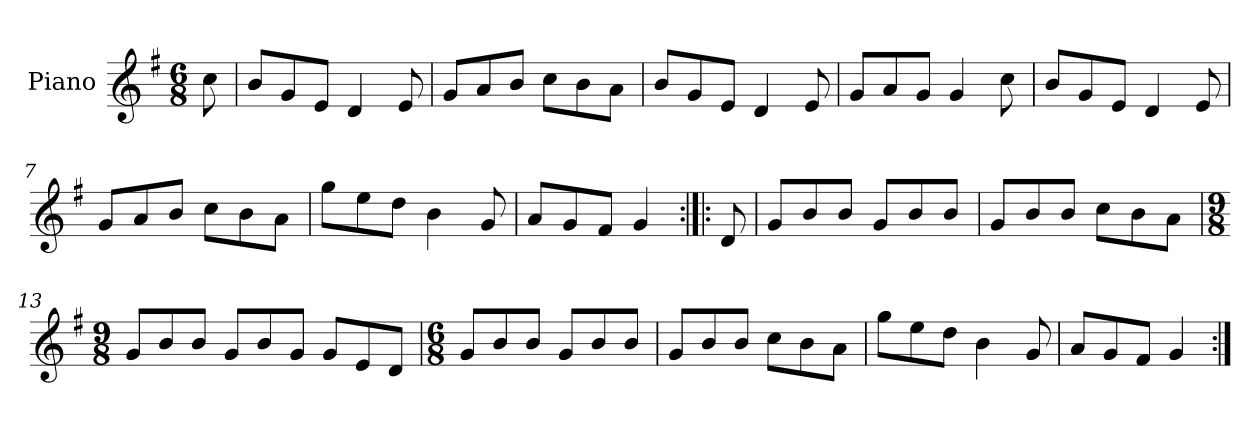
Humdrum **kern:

**kern
*part1
*staff1
*I"Piano
*I'Pno
*clefG2
*k[f#]
*G:
*M6/8
=1
8cc\
=2
8b/L
8g/
8e/J
4d/
8e/
=3
8g/L
8a/
8b/J
8cc\L
8b\
8a\J
=4
8b/L
8g/
8e/J
4d/
8e/
=5
8g/L
8a/
8g/J
4g/
8cc\
=6
8b/L
8g/
8e/J
4d/
8e/
=7
8g/L
8a/
8b/J
8cc\L
8b\
8a\J
=8
8gg\L
8ee\
8dd\J
4b\
8g/
=9
8a/L
8g/
8f#/J
4g/
=10:|!|:
8d/
=11
8g/L
8b/
8b/J
8g/L
8b/
8b/J
=12
8g/L
8b/
8b/J
8cc\L
8b\
8a\J
=13
*M9/8
8g/L
8b/
8b/J
8g/L
8b/
8g/J
8g/L
8e/
8d/J
=14
*M6/8
8g/L
8b/
8b/J
8g/L
8b/
8b/J
=15
8g/L
8b/
8b/J
8cc\L
8b\
8a\J
=16
8gg\L
8ee\
8dd\J
4b\
8g/
=17
8a/L
8g/
8f#/J
4g/
=:|!
*-
